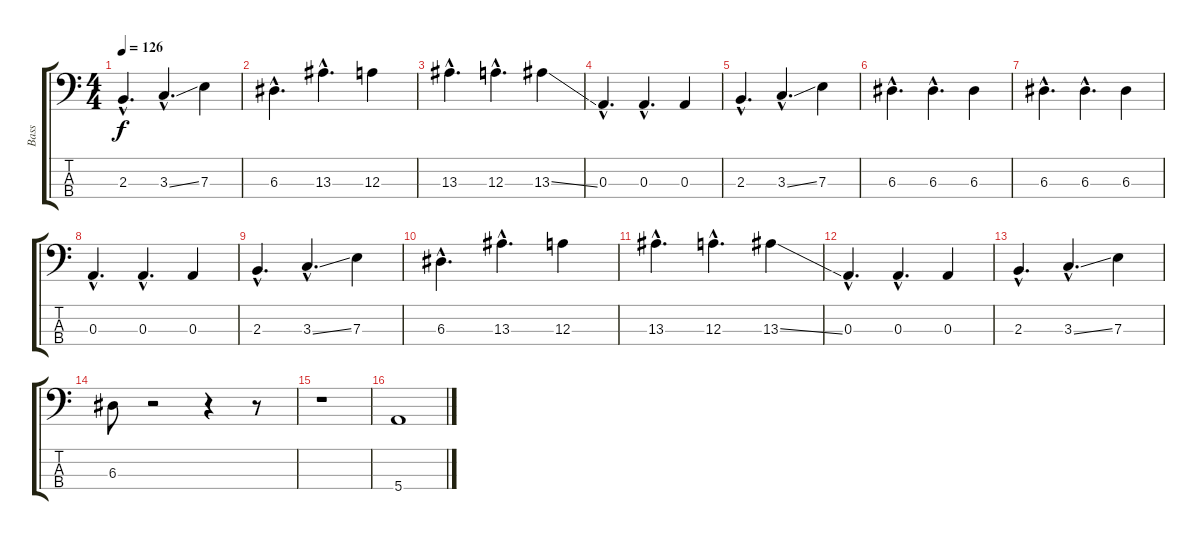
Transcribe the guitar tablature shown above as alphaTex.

\track ("Bass" "Bass") {instrument electricbasspick}
\staff {score tabs}
\tuning (G2 D2 A1 E1) {hide}
\ts (4 4)
\tempo 126
\clef f4
\ks c
2.3{hac}.4{d dy f} 3.3{ss hac}.4{d} 7.3.4 |
6.3{hac}.4{d} 13.3{hac}.4{d} 12.3.4 |
13.3{hac}.4{d} 12.3{hac}.4{d} 13.3{ss}.4 |
0.3{hac}.4{d} 0.3{hac}.4{d} 0.3.4 |
2.3{hac}.4{d} 3.3{ss hac}.4{d} 7.3.4 |
6.3{hac}.4{d} 6.3{hac}.4{d} 6.3.4 |
6.3{hac}.4{d} 6.3{hac}.4{d} 6.3.4 |
0.3{hac}.4{d} 0.3{hac}.4{d} 0.3.4 |
2.3{hac}.4{d} 3.3{ss hac}.4{d} 7.3.4 |
6.3{hac}.4{d} 13.3{hac}.4{d} 12.3.4 |
13.3{hac}.4{d} 12.3{hac}.4{d} 13.3{ss}.4 |
0.3{hac}.4{d} 0.3{hac}.4{d} 0.3.4 |
2.3{hac}.4{d} 3.3{ss hac}.4{d} 7.3.4 |
6.3.8 r.2 r.4 r.8 |
r.1 |
5.4.1
